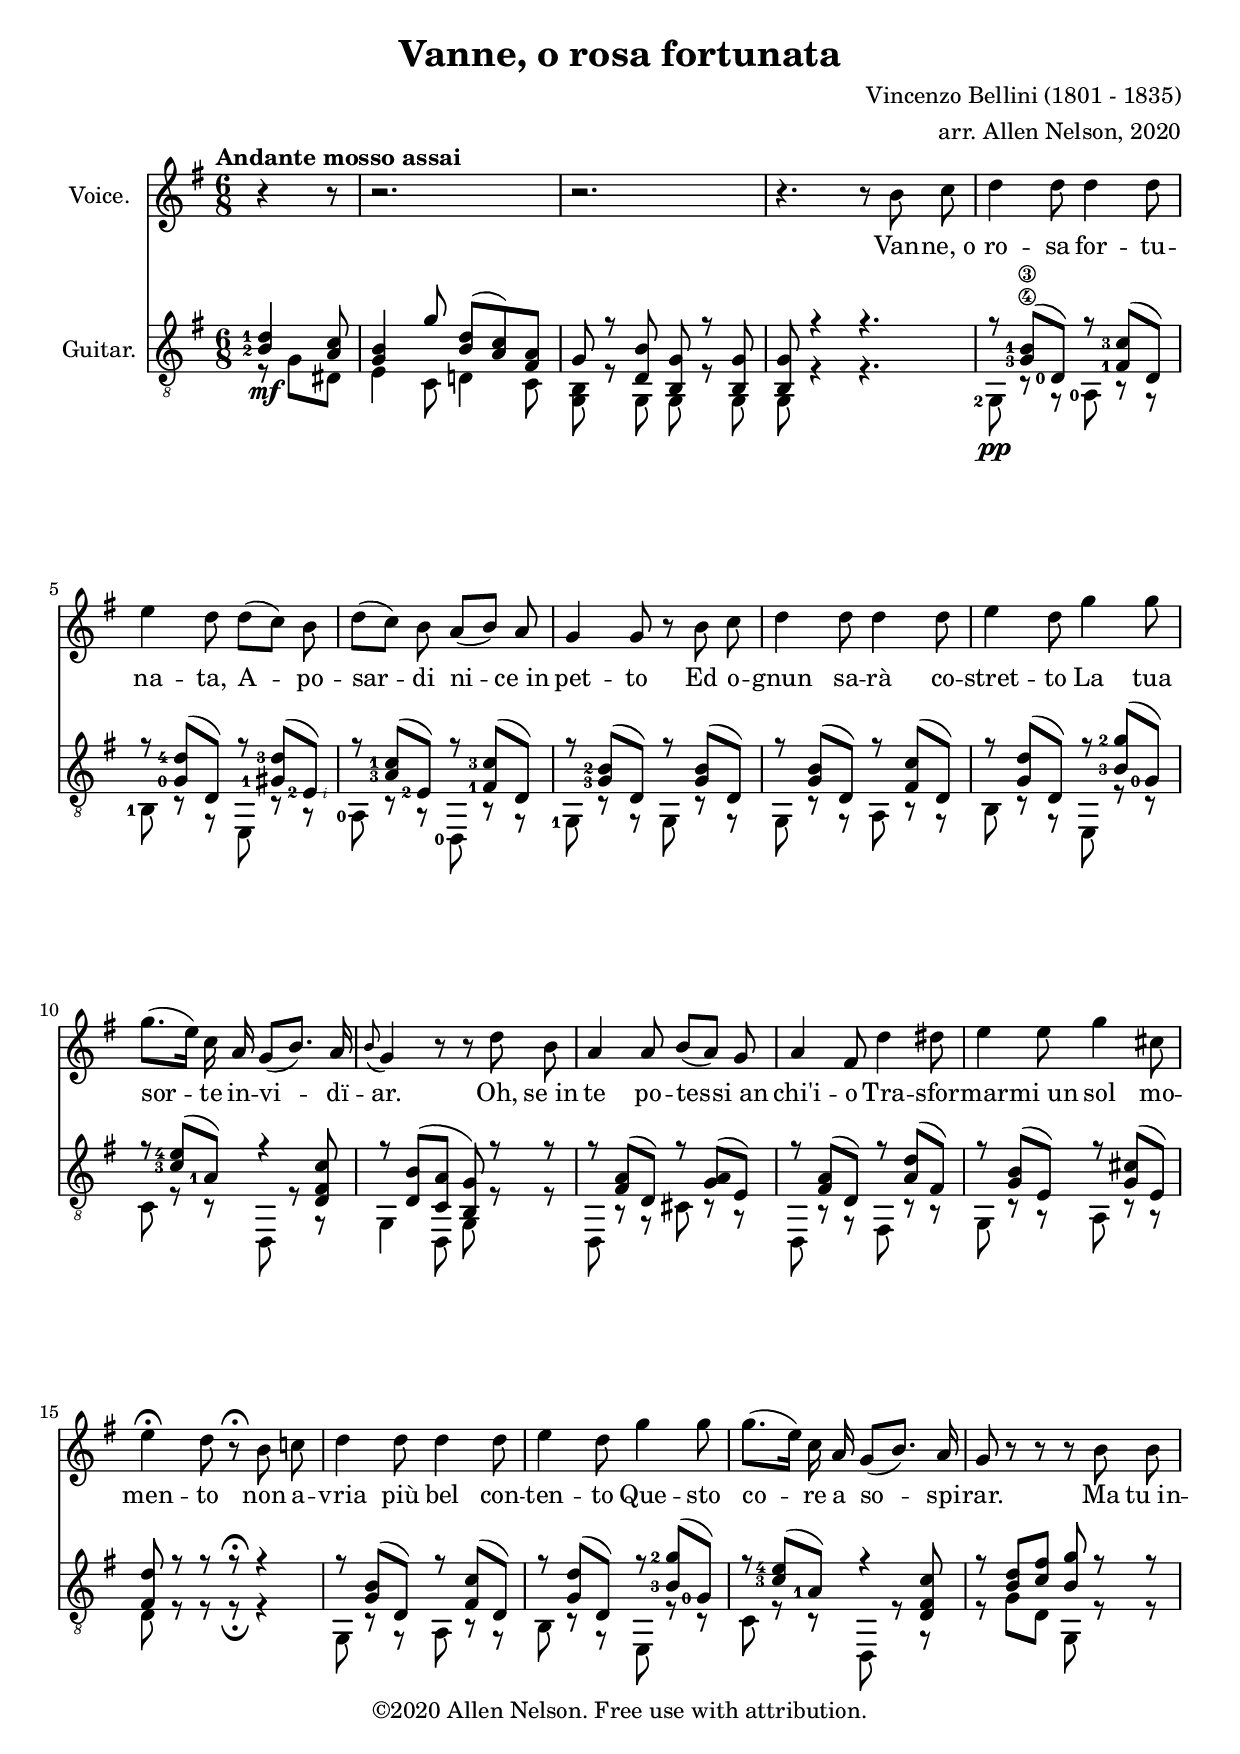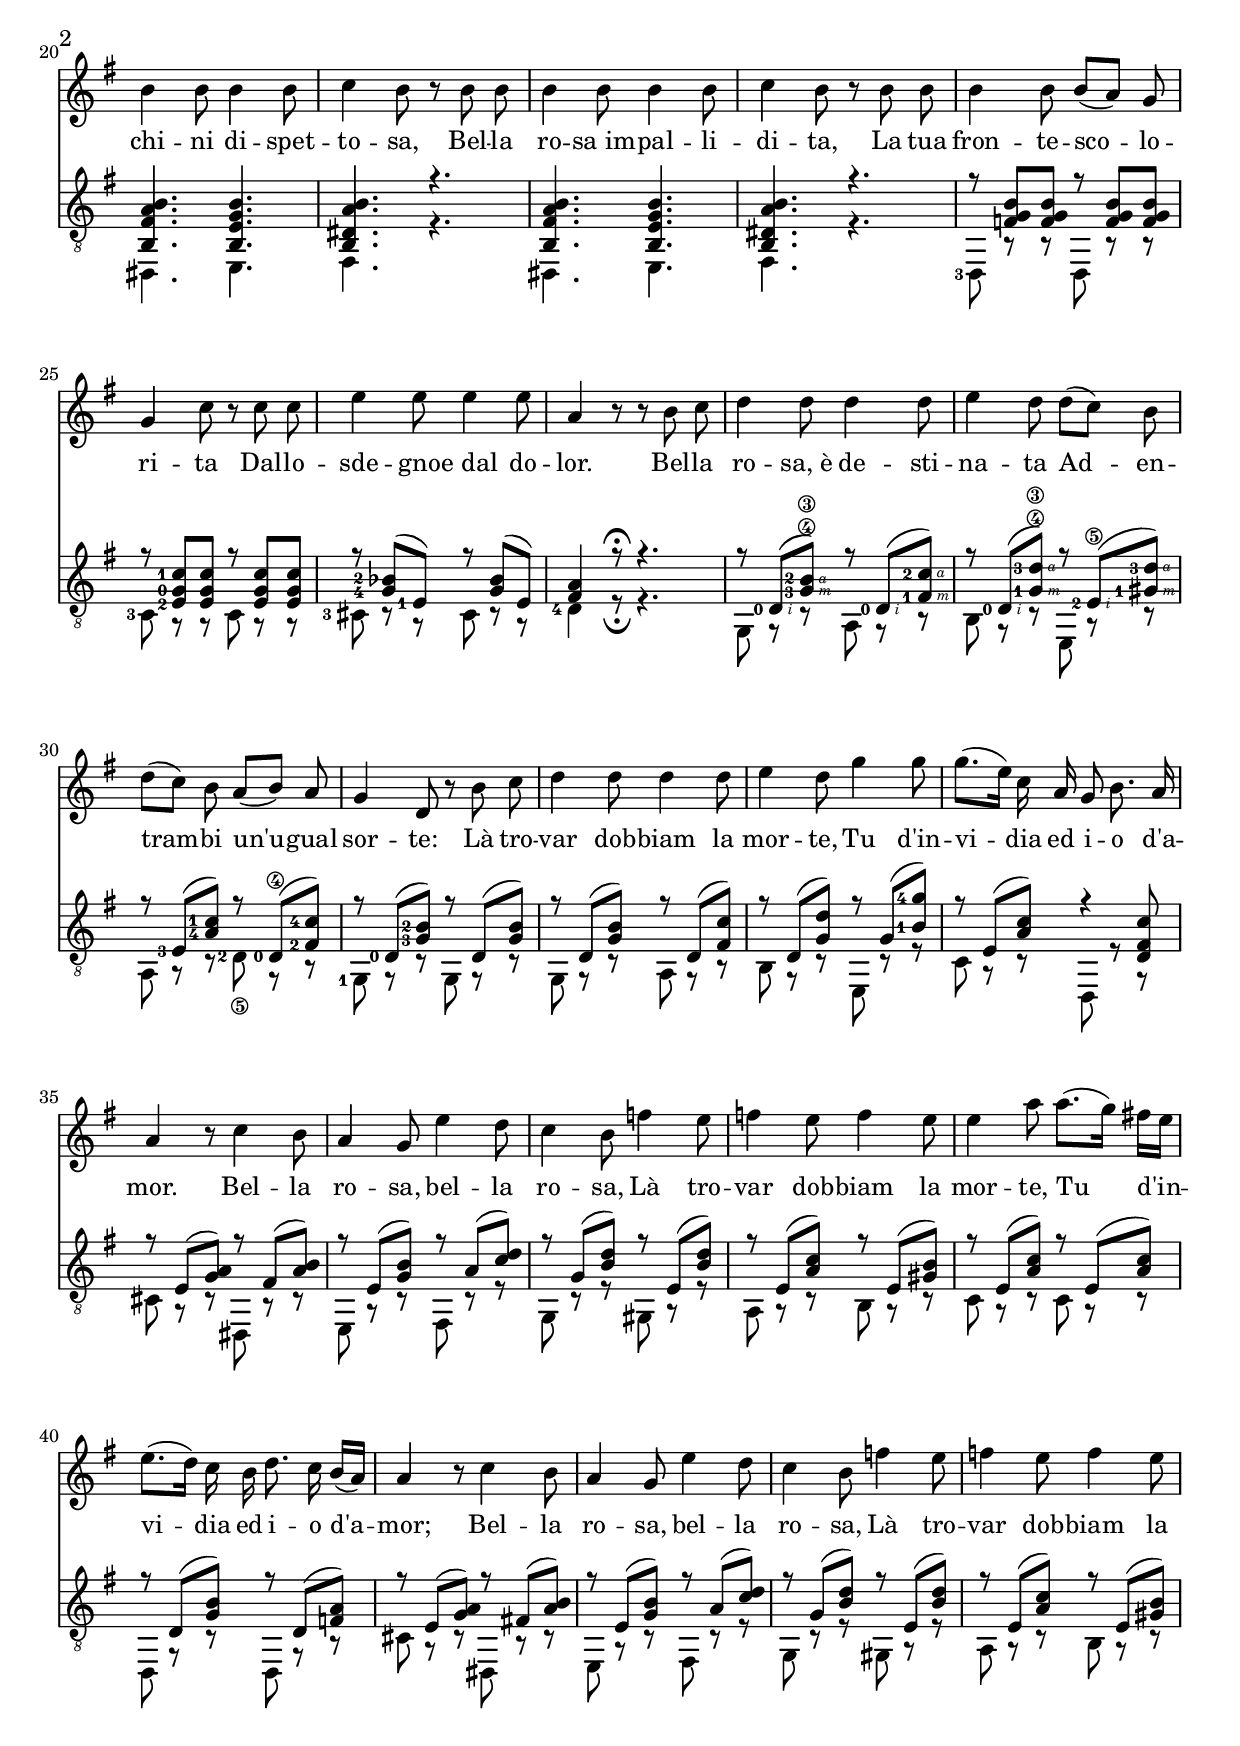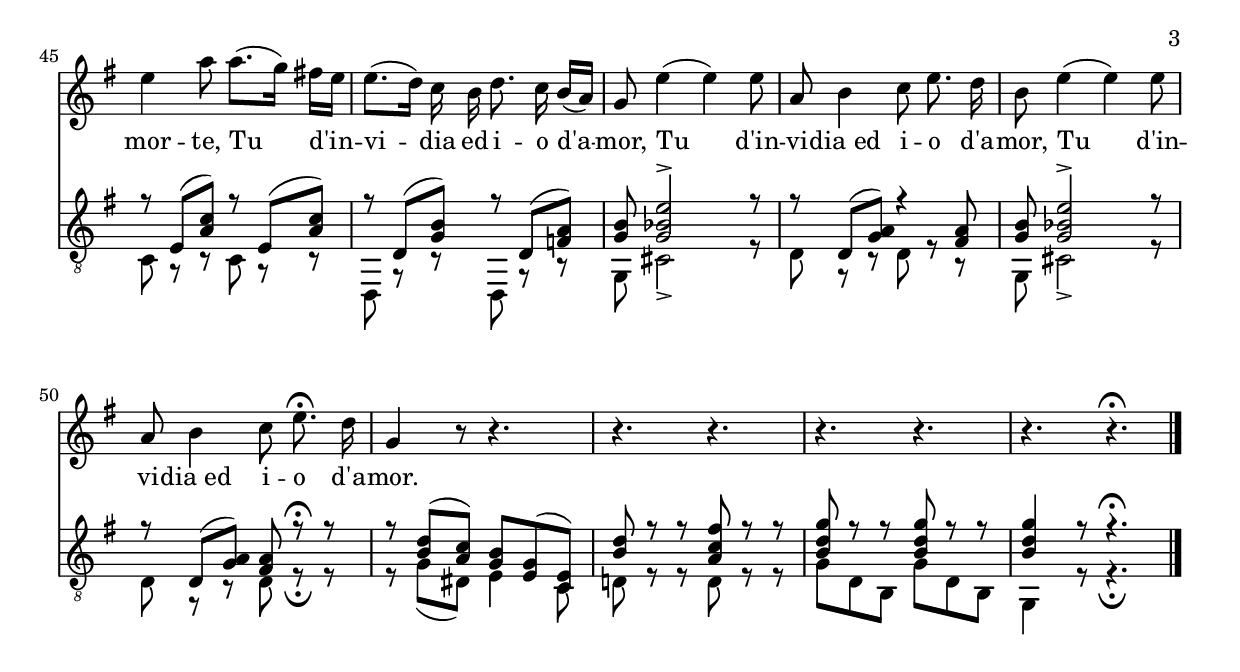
\version "2.20.0"

# #(set-global-staff-size 28)

#(define RH rightHandFinger)

\paper {
  system-system-spacing.padding = #4
  top-system-spacing = #20
}

\header {
  title = "Vanne, o rosa fortunata"
  composer = "Vincenzo Bellini (1801 - 1835)"
  arranger = "arr. Allen Nelson, 2020"
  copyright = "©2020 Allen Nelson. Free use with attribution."
}

songlyrics = \lyricmode {
  Van -- ne,_o ro -- sa for -- tu -- na -- ta,
  A -- po -- sar -- di ni -- ce_in pet -- to
  Ed o -- gnun sa -- rà co -- stret -- to
  La tua sor -- te in -- vi -- dï -- ar.
  Oh, se_in te po -- tes -- si_an chi'i -- o
  Tra -- sfor -- mar -- mi_un sol mo -- men -- to
  non a -- vria più bel con -- ten -- to
  Que -- sto co -- re a so -- spi -- rar.
  Ma tu_in -- chi -- ni di -- spet -- to -- sa,
  Bel -- la ro -- sa_im -- pal -- li -- di -- ta,
  La tua fron -- te -- sco -- lo -- ri -- ta
  Dal -- lo -- sde -- gno -- e_dal do -- lor.
  Bel -- la ro -- sa,_è de -- sti -- na -- ta
  Ad -- en -- tram -- bi un'u -- gual sor -- te:
  Là tro -- var dob -- biam la mor -- te,
  Tu d'in -- vi -- dia ed i -- o d'a -- mor.

  Bel -- la ro -- sa, bel -- la ro -- sa,
  Là tro -- var dob -- biam la mor -- te,
  Tu d'in -- vi -- dia ed i -- o d'a -- mor;
  Bel -- la ro -- sa, bel -- la ro -- sa,
  Là tro -- var dob -- biam la mor -- te,
  Tu d'in -- vi -- dia ed i -- o d'a -- mor,
  Tu d'in -- vi -- dia_ed i -- o d'a -- mor,
  Tu d'in -- vi -- dia_ed i -- o d'a -- mor.
}

<<

\new Staff \with {
  instrumentName = "Voice."
}
\new Voice = "melody"
\relative {
  \key g \major
  \accidentalStyle modern
  \autoBeamOff
  \partial 4. r4 r8
  r2. |
  r2. |
  r4. r 8 b' c
  |
  d4 d8 d4 d8
  |
  e4 d8 d([ c]) b
  |
  d([ c]) b a([ b]) a
  |
  g4 g8 r b c
  |
  d4 d8 d4 d8
  |
  e4 d8 g4 g8
  |
  g8.([ e16]) c a g8([ b8.]) a16
  |
  \appoggiatura b8 g4 r8 r d' b
  |
  a4 a8 b[( a)] g
  |
  a4 fis8 d'4 dis8
  |
  e4 e8 g4 cis,8
  |
  e4\fermata d8 r8\fermata b c
  |
  d4 d8 d4 d8
  |
  e4 d8 g4 g8
  |
  g8.([ e16]) c a g8([ b8.]) a16
  |
  g8 r r r b b
  |
  b4 b8 b4 b8
  |
  c4 b8 r b b
  |
  b4 b8 b4 b8
  |
  c4 b8 r b b
  |
  b4 b8 b([ a]) g
  |
  g4 c8 r c c
  |
  e4 e8 e4 e8
  |
  a,4 r8 r b c
  |
  d4 d8 d4 d8
  |
  e4 d8 d([ c]) b
  |
  d([ c]) b a([ b]) a
  |
  g4 d8 r b' c
  |
  d4 d8 d4 d8
  |
  e4 d8 g4 g8
  |
  g8.([ e16]) c a g8 b8. a16
  |
  a4 r8 c4 b8
  |
  a4 g8 e'4 d8
  |
  c4 b8 f'4 e8
  |
  f4 e8 f4 e8
  |
  e4 a8 a8.([ g16]) fis[ e]
  |
  e8.([ d16]) c b d8. c16 b( [a])
  |
  a4 r8 c4 b8
  |
  a4 g8 e'4 d8
  |
  c4 b8 f'4 e8
  |
  f4 e8 f4 e8
  |
  e4 a8 a8.([ g16]) fis[ e]
  |
  e8.([ d16]) c b d8. c16 b( [a])
  |
  g8 e'4( e) e8
  |
  a,8 b4 c8 e8. d16
  |
  b8 e4( e) e8
  |
  a,8 b4 c8 e8.\fermata d16
  |
  g,4 r8 r4.
  |
  r4. r4.
  |
  r4. r4.
  |
  r4. r4.\fermata
  \bar "|."
}

\new Lyrics {
  \lyricsto "melody" \songlyrics
}

\new Staff \with {
  instrumentName = "Guitar."
  \override StaffSymbol.staff-space = #(magstep +1)
} <<
  \tempo "Andante mosso assai"
  \key g \major
  \time 6/8
  \clef "treble_8"
  \accidentalStyle modern
  \override Score.SpacingSpanner.spacing-increment = #1.5
  \new Voice = "upper"
    \relative g {
      \voiceOne
      \set fingeringOrientations = #'(left)
      \set stringNumberOrientations = #'(up)
      \partial 4. <b-2 d-1>4\mf <a c>8
      |
      <g b>4 g'8 <b, d>( <a c>) <fis a>
      |
      g r <d b'> <b g'> r <b g'>
      |
      <b g'>8 r4 r4.
      |
      r8 <g'-3\4 b-1\3>( <d-0>) r <fis-1 c'-3>( d)
      |
      r8 <g-0 d'-4>( d) r <gis-1 d'-3>( <e-2\RH #2 >)
      |
      r8 <a-3 c-1>( <e-2>) r <fis-1 c'-3>( d)
      |
      r8 <g-3 b-2>( d) r <g b>( d)
      |
      r8 <g b>( d) r <fis c'>( d)
      |
      r8 <g d'>( d) r <b'-3 g'-2>( <g-0>)
      |
      r8 <c-3 e-4>( <a-1>) r4 <d, fis c'>8
      |
      r <d b'>( <c a'> <b g'>) r r
      |
      r <fis' a>( d) r <g a>( e)
      |
      r <fis a>( d) r <a' d>( fis)
      |
      r <g b>( e) r <g cis>( e)
      |
      <fis d'> r r r\fermata r4
      |
      r8 <g b>( d) r <fis c'>( d)
      |
      r8 <g d'>( d) r <b'-3 g'-2>( <g-0>)
      |
      r8 <c-3 e-4>( <a-1>) r4 <d, fis c'>8
      |
      r <b' d> <c fis> <b g'> r r
      |
      <b, fis' a b>4. <b e g b>
      |
      <b dis a' b> r
      |
      <b fis' a b>4. <b e g b>
      |
      <b dis a' b> r
      |
      r8 <f' g b> <f g b> r <f g b> <f g b>
      |
      r8 <e-2 g-0 c-1> <e g c> r <e g c> <e g c>
      |
      r <g-4 bes-2>( <e-1>) r <g bes>( e)
      |
      <fis a>4 r8\fermata r4.
      |
      r8 <d-0\RH #2 >( <g-3\4\RH #3 b-2\3\RH #4 >) r <d-0\RH #2 >( <fis-1\RH #3 c'-2\RH #4 >)
      |
      r <d-0\RH #2 >( <g-1\4\RH #3 d'-3\3\RH #4 >) r <e-2\5\RH #2 >( <gis-1\RH #3 d'-3\RH #4 >)
      |
      r <e-3>(<a-4 c-1>) r <d,-0\4 >( <fis-2 c'-4>)
      |
      r <d-0>( <g-3 b-2>) r d( <g b>)
      |
      r d( <g b>) r d( <fis c'>)
      |
      r d( <g d'>) r g( <b-1 g'-4>)
      |
      r e,( <a c>) r4 <d, fis c'>8
      |
      r e( <g a>) r fis( <a b>)
      |
      r e( <g b>) r a( <c d>)
      |
      r g( <b d>) r e,( <b' d>)
      |
      r e,( <a c>) r e( <gis b>)
      |
      r e( <a c>) r e( <a c>)
      |
      r d,( <g b>) r d( <f a>)
      |
      r e( <g a>) r fis( <a b>)
      |
      r e( <g b>) r a( <c d>)
      |
      r g( <b d>) r e,( <b' d>)
      |
      r e,( <a c>) r e( <gis b>)
      |
      r e( <a c>) r e( <a c>)
      |
      r d,( <g b>) r d( <f a>)
      |
      <b g> <g bes e>2-> r8
      |
      r d( <g a>) r4 <fis a>8
      |
      <g b> <g bes e>2-> r8
      |
      r d( <g a>) <fis a>8 r\fermata r
      |
      r <b d>( <a c>) <g b> <e g>( <c e>)
      |
      <b' d> r r <a c fis> r r
      |
      <b d g> r r <b d g> r r
      |
      <b d g>4 r8 r4.\fermata
    }
  \new Voice = "lower"
    \relative g, {
      \voiceTwo
      \set fingeringOrientations = #'(left)
      \set stringNumberOrientations = #'(down)
      \partial 4. r8 g' dis
      |
      e4 c8 d4 c8
      |
      <g b>8 r g g r g
      |
      g r4 r4.
      |
      <g-2>8\pp r r <a-0> r r
      |
      <b-1> r r e, r r
      |
      <a-0> r r <d,-0> r r
      |
      <g-1> r r g r r
      |
      g r r a r r
      |
      b r r e, r r
      |
      c' r r d, r r
      |
      g4 d8 g r r
      |
      d r r cis' r r
      |
      d, r r fis r r
      |
      g r r a r r
      |
      d r r r\fermata r4
      |
      g,8 r r a r r
      |
      b r r e, r r
      |
      c' r r d, r r
      |
      r g' d g, r r
      |
      dis4. e
      |
      fis r
      |
      dis4. e
      |
      fis r
      |
      <d-3>8 r r d r r
      |
      <c'-3> r r c r r
      |
      <cis-3> r r cis r r
      |
      <d-4>4 r8\fermata r4.
      |
      g,8 r r a r r
      |
      b r r e, r r
      |
      a r r <d-2\5> r r
      |
      <g,-1> r r g r r
      |
      g r r a r r
      |
      b r r e, r r
      |
      c' r r d, r r
      |
      cis' r r dis, r r
      |
      e r r fis r r
      |
      g r r gis r r
      |
      a r r b r r
      |
      c r r c r r
      |
      d, r r d r r
      |
      cis' r r dis, r r
      |
      e r r fis r r
      |
      g r r gis r r
      |
      a r r b r r
      |
      c r r c r r
      |
      d, r r d r r
      |
      g cis2-> r8
      |
      d r r d r r
      |
      g, cis2-> r8
      |
      d r r d r\fermata r
      |
      r g( dis) e4 c8
      |
      d r r d r r
      |
      g d b g' d b
      |
      g4 r8 r4.\fermata
    }

>>

>>